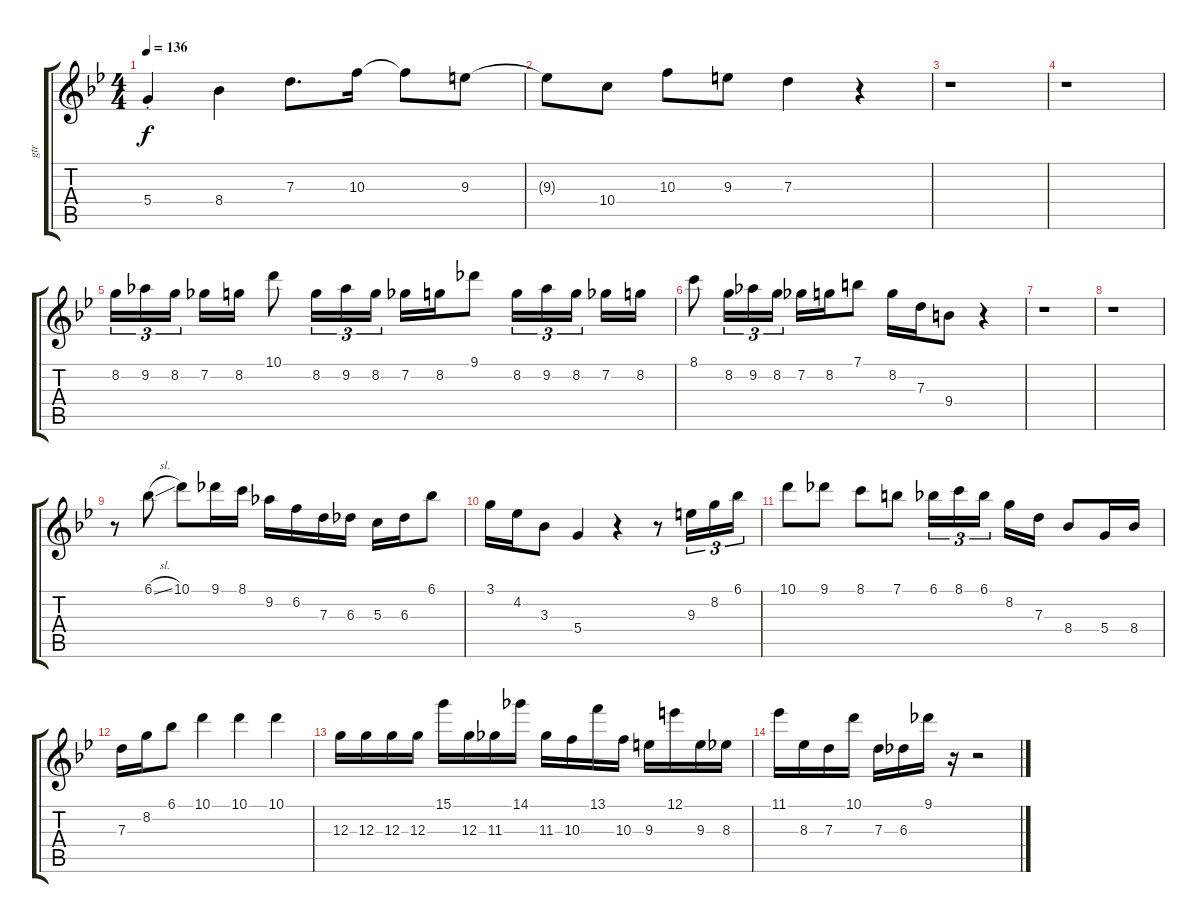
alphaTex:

\track ("gtr" "gtr") {instrument acousticguitarnylon}
\staff {score tabs}
\tuning (E4 B3 G3 D3 A2 E2) {hide}
\ts (4 4)
\tempo 136
\clef g2
\ks bb
5.4{st}.4{dy f} 8.4.4 7.3.8{d} 10.3.16 10.3{t}.8 9.3.8 |
9.3{t}.8 10.4.8 10.3.8 9.3.8 7.3.4 r.4 |
r.1 |
r.1 |
8.2.16{tu (3 2)} 9.2.16{tu (3 2)} 8.2.16{tu (3 2) beam splitsecondary} 7.2.16 8.2.16 10.1.8 8.2.16{tu (3 2)} 9.2.16{tu (3 2)} 8.2.16{tu (3 2)} 7.2.16 8.2.16 9.1.8 8.2.16{tu (3 2)} 9.2.16{tu (3 2)} 8.2.16{tu (3 2) beam splitsecondary} 7.2.16 8.2.16 |
8.1.8 8.2.16{tu (3 2)} 9.2.16{tu (3 2)} 8.2.16{tu (3 2)} 7.2.16 8.2.16 7.1.8 8.2.16 7.3.16 9.4.8 r.4 |
r.1 |
r.1 |
r.8 6.1{sl}.8 10.1.8 9.1.16 8.1.16 9.2.16 6.2.16 7.3.16 6.3.16 5.3.16 6.3.16 6.1.8 |
3.1.16 4.2.16 3.3.8 5.4.4 r.4 r.8 9.3.16{tu (3 2)} 8.2.16{tu (3 2)} 6.1.16{tu (3 2)} |
10.1.8 9.1.8 8.1.8 7.1.8 6.1.16{tu (3 2)} 8.1.16{tu (3 2)} 6.1.16{tu (3 2) beam splitsecondary} 8.2.16 7.3.16 8.4.8 5.4.16 8.4.16 |
7.3.16 8.2.16 6.1.8 10.1.4 10.1.4 10.1.4 |
12.3.16 12.3.16 12.3.16 12.3.16 15.1.16 12.3.16 11.3.16 14.1.16 11.3.16 10.3.16 13.1.16 10.3.16 9.3.16 12.1.16 9.3.16 8.3.16 |
11.1.16 8.3.16 7.3.16 10.1.16 7.3.16 6.3.16 9.1.16 r.16 r.2
